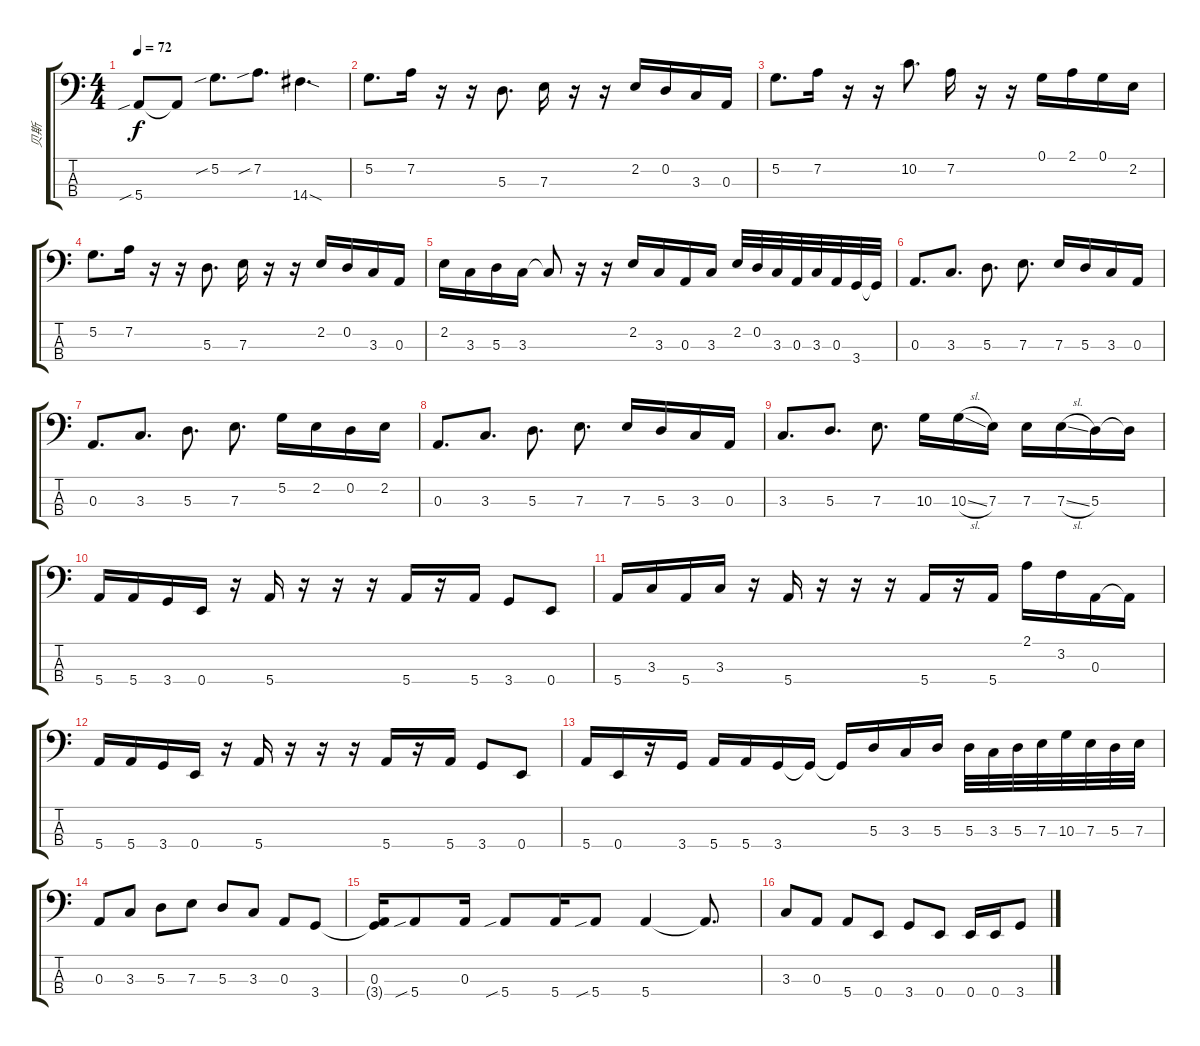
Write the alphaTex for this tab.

\track ("贝斯" "贝斯") {instrument electricbassfinger}
\staff {score tabs}
\tuning (G2 D2 A1 E1) {hide}
\ts (4 4)
\tempo 72
\clef f4
\ks c
5.4{sib}.8{dy f} 5.4{t}.8 5.2{sib}.8{d} 7.2{sib}.8{d} 14.4{sod}.4{d} |
5.2.8{d} 7.2.16 r.16 r.16 5.3.8{d} 7.3.16 r.16 r.16 2.2.16 0.2.16 3.3.16 0.3.16 |
5.2.8{d} 7.2.16 r.16 r.16 10.2.8{d} 7.2.16 r.16 r.16 0.1.16 2.1.16 0.1.16 2.2.16 |
5.2.8{d} 7.2.16 r.16 r.16 5.3.8{d} 7.3.16 r.16 r.16 2.2.16 0.2.16 3.3.16 0.3.16 |
2.2.16 3.3.16 5.3.16 3.3.16 3.3{t}.8 r.16 r.16 2.2.16 3.3.16 0.3.16 3.3.16 2.2.32 0.2.32 3.3.32 0.3.32 3.3.32 0.3.32 3.4.32 3.4{t}.32 |
0.3.8{d} 3.3.8{d} 5.3.8{d} 7.3.8{d} 7.3.16 5.3.16 3.3.16 0.3.16 |
0.3.8{d} 3.3.8{d} 5.3.8{d} 7.3.8{d} 5.2.16 2.2.16 0.2.16 2.2.16 |
0.3.8{d} 3.3.8{d} 5.3.8{d} 7.3.8{d} 7.3.16 5.3.16 3.3.16 0.3.16 |
3.3.8{d} 5.3.8{d} 7.3.8{d} 10.3.16 10.3{sl}.16 7.3.16 7.3.16 7.3{sl}.16 5.3.16 5.3{t}.16 |
5.4.16 5.4.16 3.4.16 0.4.16 r.16 5.4.16 r.16 r.16 r.16 5.4.16 r.16 5.4.16 3.4.8 0.4.8 |
5.4.16 3.3.16 5.4.16 3.3.16 r.16 5.4.16 r.16 r.16 r.16 5.4.16 r.16 5.4.16 2.1.16 3.2.16 0.3.16 0.3{t}.16 |
5.4.16 5.4.16 3.4.16 0.4.16 r.16 5.4.16 r.16 r.16 r.16 5.4.16 r.16 5.4.16 3.4.8 0.4.8 |
5.4.16 0.4.16 r.16 3.4.16 5.4.16 5.4.16 3.4.16 3.4{t}.16 3.4{t}.16 5.3.16 3.3.16 5.3.16 5.3.32 3.3.32 5.3.32 7.3.32 10.3.32 7.3.32 5.3.32 7.3.32 |
0.3.8 3.3.8 5.3.8 7.3.8 5.3.8 3.3.8 0.3.8 3.4.8 |
(0.3 3.4{t}).16 5.4{sib}.8 0.3.16 5.4{sib}.8 5.4.16 5.4{sib}.8 5.4.4 5.4{t}.8{d} |
3.3.8 0.3.8 5.4.8 0.4.8 3.4.8 0.4.8 0.4.16 0.4.16 3.4.8
